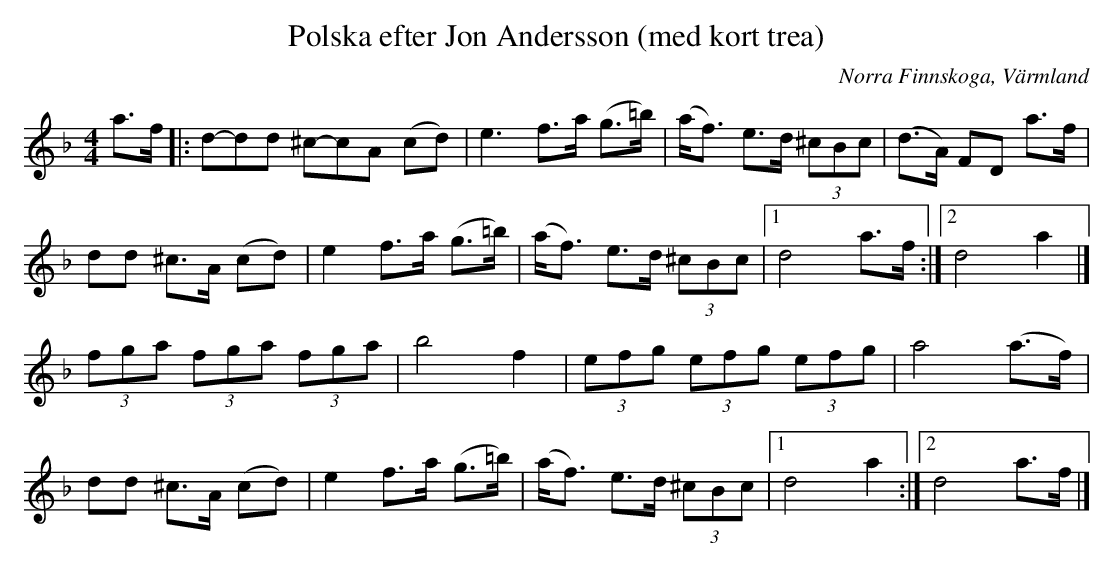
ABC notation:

X:1
T:Polska efter Jon Andersson (med kort trea)
O:Norra Finnskoga, Värmland
M:4/4
L:1/8
K:Dm
a3/2f/2|:d-dd ^c-cA (cd)|e3 f3/2a/2 (g3/2=b/2)| (a/2f3/2) e3/2d/2 (3^cBc|(d3/2A/2) FD a3/2f/2|
dd ^c3/2A/2 (cd)|e2 f3/2a/2 (g3/2=b/2)| (a/2f3/2) e3/2d/2 (3^cBc|1 d4  a3/2f/2:|2 d4  a2|]
(3fga (3fga (3fga|b4 f2|(3efg (3efg (3efg|a4 (a3/2f/2)|
dd ^c3/2A/2 (cd)|e2 f3/2a/2 (g3/2=b/2)| (a/2f3/2) e3/2d/2 (3^cBc|1 d4  a2:|2 d4  a3/2f/2|]
